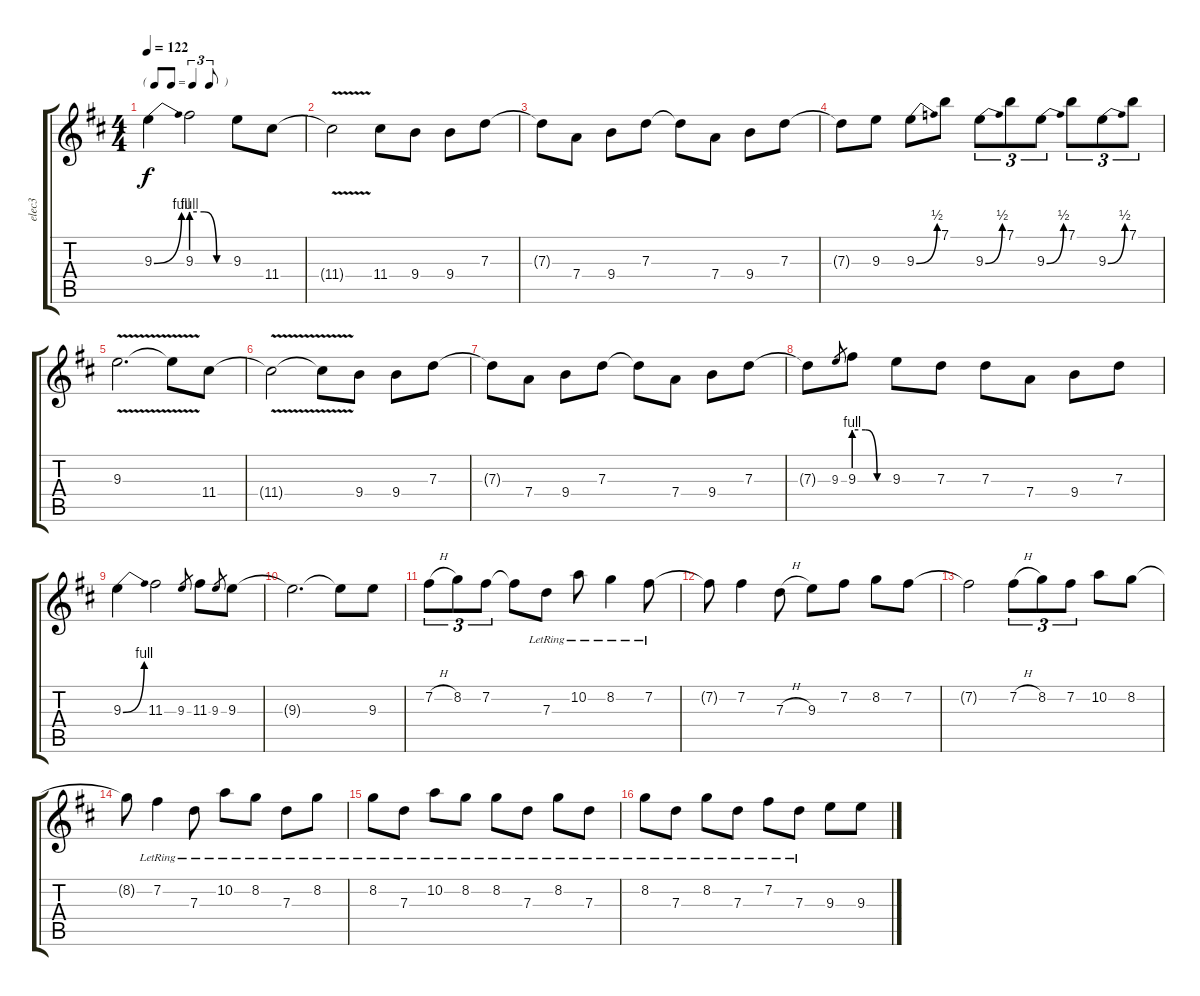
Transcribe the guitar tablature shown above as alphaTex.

\track ("elec3" "elec3") {instrument distortionguitar}
\staff {score tabs}
\tuning (E4 B3 G3 D3 A2 E2) {hide}
\ts (4 4)
\tf triplet8th
\tempo 122
\clef g2
\ks d
9.3{be (bend 0 0 60 4)}.4{dy f} 9.3{be (custom 0 4 20 4 40 0 60 0)}.2 9.3.8 11.4.8 |
11.4{v t}.2 11.4.8 9.4.8 9.4.8 7.3.8 |
7.3{t}.8 7.4.8 9.4.8 7.3.8 7.3{t}.8 7.4.8 9.4.8 7.3.8 |
7.3{t}.8 9.3.8 9.3{be (bend 0 0 60 2)}.8 7.1.8 9.3{be (bend 0 0 60 2)}.8{tu (3 2)} 7.1.8{tu (3 2)} 9.3{be (bend 0 0 60 2)}.8{tu (3 2)} 7.1.8{tu (3 2)} 9.3{be (bend 0 0 60 2)}.8{tu (3 2)} 7.1.8{tu (3 2)} |
9.3{v}.2{d} 9.3{t}.8 11.4.8 |
11.4{v t}.2 11.4{t}.8 9.4.8 9.4.8 7.3.8 |
7.3{t}.8 7.4.8 9.4.8 7.3.8 7.3{t}.8 7.4.8 9.4.8 7.3.8 |
7.3{t}.8 9.3.8{gr} 9.3{be (custom 0 4 20 4 40 0 60 0)}.8 9.3.8 7.3.8 7.3.8 7.4.8 9.4.8 7.3.8 |
9.3{be (bend 0 0 60 4)}.4 11.3.2 9.3.8{gr} 11.3.8 9.3.8{gr} 9.3.8 |
9.3{t}.2{d} 9.3{t}.8 9.3.8 |
7.2{h}.8{tu (3 2)} 8.2.8{tu (3 2)} 7.2.8{tu (3 2)} 7.2{t}.8 7.3{lr}.8 10.2{lr}.8 8.2{lr}.4 7.2{lr}.8 |
7.2{t}.8 7.2.4 7.3{h}.8 9.3.8 7.2.8 8.2.8 7.2.8 |
7.2{t}.2 7.2{h}.8{tu (3 2)} 8.2.8{tu (3 2)} 7.2.8{tu (3 2)} 10.2.8 8.2.8 |
8.2{t}.8 7.2{lr}.4 7.3{lr}.8 10.2{lr}.8 8.2{lr}.8 7.3{lr}.8 8.2{lr}.8 |
8.2{lr}.8 7.3{lr}.8 10.2{lr}.8 8.2{lr}.8 8.2{lr}.8 7.3{lr}.8 8.2{lr}.8 7.3{lr}.8 |
8.2{lr}.8 7.3{lr}.8 8.2{lr}.8 7.3{lr}.8 7.2{lr}.8 7.3{lr}.8 9.3.8 9.3.8
